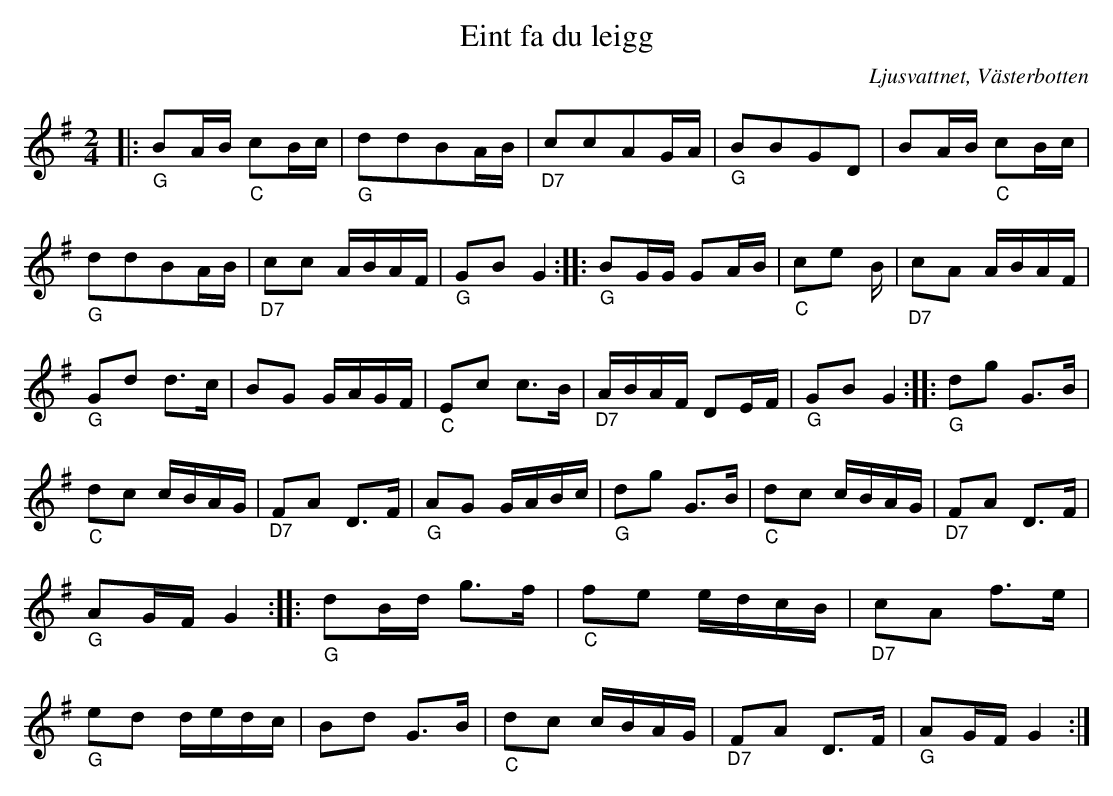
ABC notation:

X:1
T:Eint fa du leigg
O:Ljusvattnet, Västerbotten
M:2/4
L:1/16
K:G
|:"_G" B2AB "_C" c2Bc | "_G" d2d2B2AB | "_D7"c2c2A2GA | "_G" B2B2G2D2 |B2AB "_C" c2Bc |"_G" d2d2B2AB |"_D7" c2c2 ABAF | "_G" G2B2 G4  :||: "_G" B2GG G2AB | "_C" c2e2 23B | "_D7" c2A2 ABAF | "_G" G2d2 d3c | B2G2 GAGF | "_C" E2c2 c3B | "_D7" ABAF D2EF | "_G" G2B2 G4 :|: "_G" d2g2 G3B | "_C" d2c2 cBAG |"_D7" F2A2 D3F | "_G" A2G2 GABc | "_G" d2g2 G3B | "_C" d2c2 cBAG | "_D7" F2A2 D3F | "_G" A2GF G4 :|: "_G" d2Bd g3f |"_C" f2e2 edcB | "_D7" c2A2 f3e | "_G" e2d2 dedc | B2d2 G3B | "_C" d2c2 cBAG | "_D7" F2A2 D3F | "_G" A2GF G4:|
